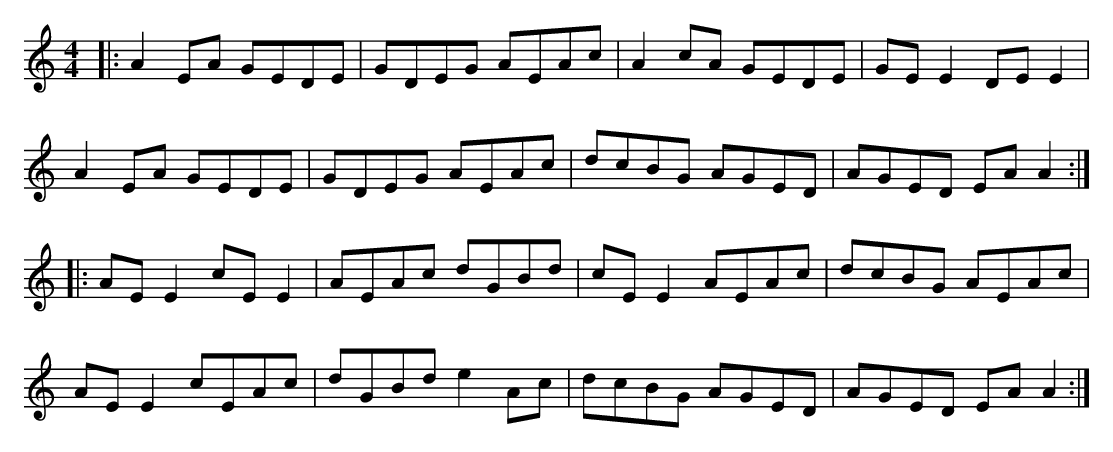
X:1
M:4/4
K:Amin
|:A2EA GEDE|GDEG AEAc|A2cA GEDE|GEE2 DEE2|
A2EA GEDE|GDEG AEAc|dcBG AGED|AGED EAA2:|
|:AEE2 cEE2|AEAc dGBd|cEE2 AEAc|dcBG AEAc|
AEE2 cEAc|dGBd e2Ac|dcBG AGED|AGED EAA2:|
